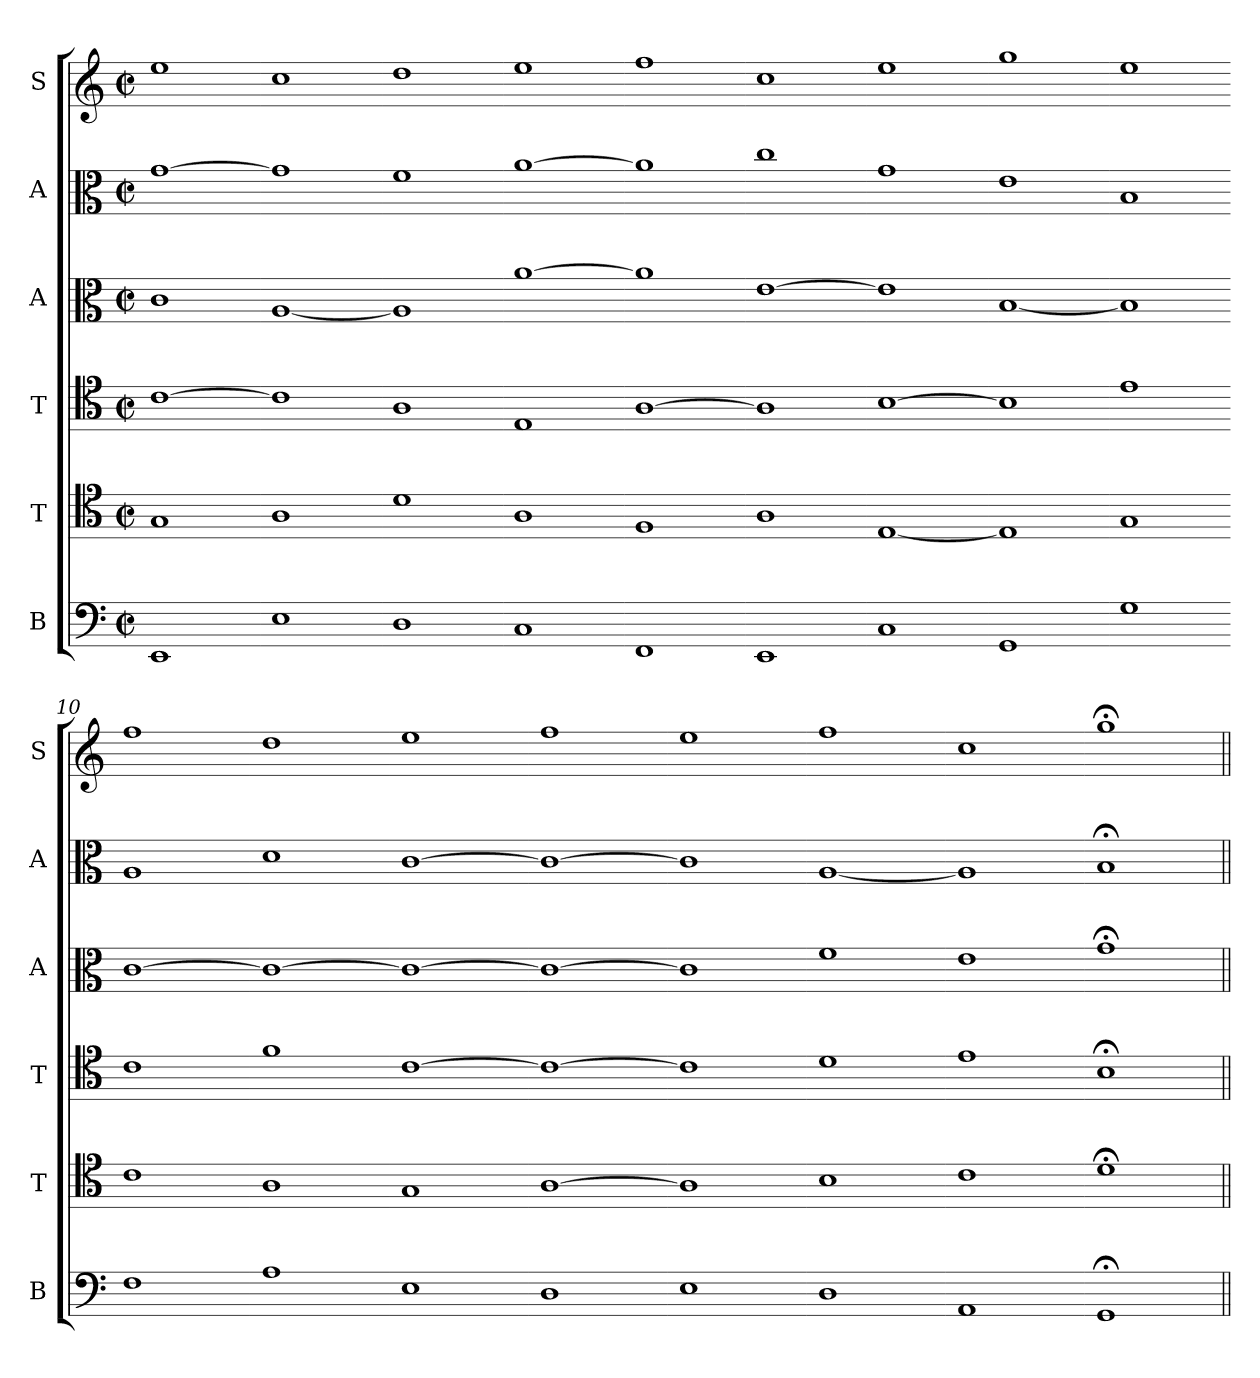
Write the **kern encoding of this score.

**kern	**kern	**kern	**kern	**kern	**kern
*part6	*part5	*part4	*part3	*part2	*part1
*staff6	*staff5	*staff4	*staff3	*staff2	*staff1
*I"B	*I"T	*I"T	*I"A	*I"A	*I"S
*I'B	*I'T	*I'T	*I'A	*I'A	*I'S
*clefF4	*clefC4	*clefC4	*clefC3	*clefC3	*clefG2
*k[]	*k[]	*k[]	*k[]	*k[]	*k[]
*M2/2	*M2/2	*M2/2	*M2/2	*M2/2	*M2/2
*met(c|)	*met(c|)	*met(c|)	*met(c|)	*met(c|)	*met(c|)
*MM208	*MM208	*MM208	*MM208	*MM208	*MM208
=1	=1	=1	=1	=1	=1
1EE	1G	[1c	1c	[1g	1ee
=2-	=2-	=2-	=2-	=2-	=2-
1E	1A	1c]	[1A	1g]	1cc
=3-	=3-	=3-	=3-	=3-	=3-
1D	1d	1A	1A]	1f	1dd
=4-	=4-	=4-	=4-	=4-	=4-
1C	1A	1E	[1a	[1a	1ee
=5-	=5-	=5-	=5-	=5-	=5-
1FF	1F	[1A	1a]	1a]	1ff
=6-	=6-	=6-	=6-	=6-	=6-
1EE	1A	1A]	[1e	1cc	1cc
=7-	=7-	=7-	=7-	=7-	=7-
1C	[1E	[1B	1e]	1g	1ee
=8-	=8-	=8-	=8-	=8-	=8-
1GG	1E]	1B]	[1B	1e	1gg
=9-	=9-	=9-	=9-	=9-	=9-
1G	1G	1e	1B]	1B	1ee
=10-	=10-	=10-	=10-	=10-	=10-
1F	1c	1c	[1c	1A	1ff
=11-	=11-	=11-	=11-	=11-	=11-
1A	1A	1f	1c_	1d	1dd
=12-	=12-	=12-	=12-	=12-	=12-
1E	1G	[1c	1c_	[1c	1ee
=13-	=13-	=13-	=13-	=13-	=13-
1D	[1A	1c_	1c_	1c_	1ff
=14-	=14-	=14-	=14-	=14-	=14-
1E	1A]	1c]	1c]	1c]	1ee
=15-	=15-	=15-	=15-	=15-	=15-
1D	1B	1d	1f	[1A	1ff
=16-	=16-	=16-	=16-	=16-	=16-
1AA	1c	1e	1e	1A]	1cc
=17-	=17-	=17-	=17-	=17-	=17-
1GG;<	1d;<	1B;<	1g;<	1B;	1gg;<
=||	=||	=||	=||	=||	=||
*-	*-	*-	*-	*-	*-
